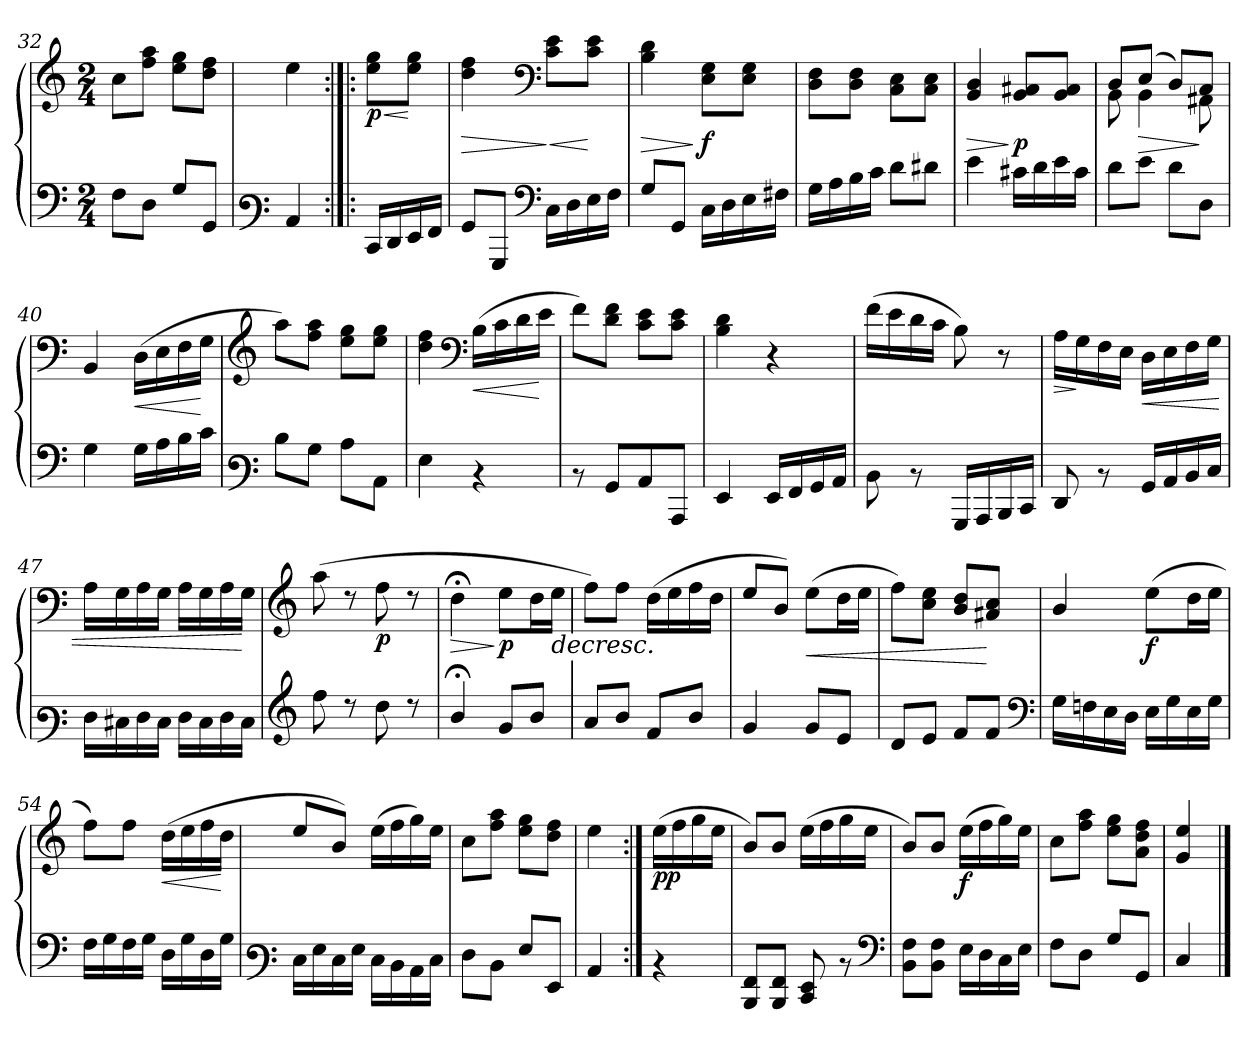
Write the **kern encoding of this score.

**kern	**kern	**dynam
*part1	*part1	*part1
*staff2	*staff1	*staff1/2
*clefF4	*clefG3	*
*M2/4	*M2/4	*
=32	=32	=32
8F\L	8a\L	.
8D\J	8dd\ 8ff\J	.
8G/L	8cc\ 8ee\L	.
8GG/J	8b\ 8dd\J	.
!!LO:LB:g=z
=33	=33	=33
*clefF3	*	*
4C/	4cc\	.
=34:|!|:	=34:|!|:	=34:|!|:
!	!	!LO:HP:b
!	!	!LO:DY:n=1:b
16EE/LL	8cc\ 8ee\L	< p
16FF/	.	.
16GG/	8cc\ 8ee\J	[
16AA/JJ	.	.
=35	=35	=35
!	!	!LO:HP:b
8BB/L	4b\ 4dd\	>
8BBB/J	.	.
*clefF4	*clefF4	*
!	!	!LO:HP:n=1:b
16C\LL	8c\ 8e\L	] <
16D\	.	.
16E\	8c\ 8e\J	[
16F\JJ	.	.
=36	=36	=36
!	!	!LO:HP:b
8G/L	4B\ 4d\	>
8GG/J	.	.
!	!	!LO:DY:n=1:b
16C\LL	8E\ 8G\L	] f
16D\	.	.
16E\	8E\ 8G\J	.
16F#X\JJ	.	.
=37	=37	=37
16G\LL	8D\ 8F\L	.
16A\	.	.
16B\	8D\ 8F\J	.
16c\JJ	.	.
8d\L	8C\ 8E\L	.
8d#X\J	8C\ 8E\J	.
=38	=38	=38
!	!	!LO:HP:b
4e\	4BB/ 4D/	>
!	!	!LO:DY:n=1:b
16c#X\LL	8BB/ 8C#/L	] p
16d\	.	.
16e\	8BB/ 8C#/J	.
16c#\JJ	.	.
=39	=39	=39
*	*^	*
8d\L	8D/L	8BB\	.
!	!	!	!LO:HP:b
8e\J	(>8E/J	4BB\	>
8d\L	8D/L)	.	.
8D\J	8C/J	8AA#X\	]
*	*v	*v	*
=40	=40	=40
4G\	4BB/	.
!	!	!LO:HP:b
16G\LL	(>16D\LL	<
16A\	16E\	.
16B\	16F\	.
16c\JJ	16G\JJ	[
!!LO:LB:g=z
=41	=41	=41
*clefF3	*clefG3	*
8d\L	8ff\L)	.
8B\J	8dd\ 8ff\J	.
8c\L	8cc\ 8ee\L	.
8C\J	8cc\ 8ee\J	.
=42	=42	=42
4G\	4b\ 4dd\	.
*	*clefF4	*
!	!	!LO:HP:b
4rD	(>16B\LL	<
.	16c\	.
.	16d\	.
.	16e\JJ	[
=43	=43	=43
8rD	8f\L)	.
8BB/L	8d\ 8f\J	.
8C/	8c\ 8e\L	.
8CC/J	8c\ 8e\J	.
=44	=44	=44
4GG/	4B\ 4d\	.
16GG/LL	4r	] ]
16AA/	.	.
16BB/	.	.
16C/JJ	.	.
=45	=45	=45
8D\	(>16f\LL	.
.	16e\	.
8rD	16d\	.
.	16c\JJ	.
16BBB/LL	8B\)	.
16CC/	.	.
16DD/	8r	.
16EE/JJ	.	.
=46	=46	=46
!	!	!LO:HP:b
8FF/	(>16A\LL	>
.	16G\	]
8rD	16F\	.
.	16E\JJ	.
!	!	!LO:HP:b
16BB/LL	16D\LL	<
16C/	16E\	.
16D/	16F\	.
16E/JJ	16G\JJ	.
=47	=47	=47
16F\LL	16A\LL	.
16E#X\	16G\	.
16F\	16A\	.
16E#\JJ	16G\JJ	.
16F\LL	16A\LL	.
16E#\	16G\	.
16F\	16A\	.
16E#\JJ	16G\JJ	[
!!LO:PB:g=z
=48	=48	=48
*clefG3	*clefG3	*
8dd\	(>8ff\	.
8rb	8rb	.
!	!	!LO:DY:b
8b\	8dd\	p
8rb	8rb	.
=49	=49	=49
!	!	!LO:HP:b
4g;</	4b;\	>
!	!	!LO:DY:n=1:b
8e/L	8cc\L	] ] p
8g/J	16b\L	.
!	!	!LO:HP:b
.	16cc\JJ	>
=50	=50	=50
8f/L	8dd\L)	.
8g/J	8dd\J	.
8d/L	(>16b\LL	.
.	16cc\	.
8g/J	16dd\	.
.	16b\JJ	.
=51	=51	=51
4e/	8cc/L	.
.	8g/J)	.
!	!	!LO:HP:b
8e/L	(>8cc\L	<
8c/J	16b\L	.
.	16cc\JJ	.
=52	=52	=52
8B/L	8dd\L)	.
8c/J	8a\ 8cc\J	.
8d/L	8g/ 8b/L	.
8d/J	8f#X/ 8a/J	[
*clefF4	*	*
=53	=53	=53
16G\LL	4g/	.
16Fn\	.	.
16E\	.	.
16D\JJ	.	.
!	!	!LO:DY:b
16E\LL	(>8cc\L	f
16G\	.	.
16E\	16b\L	.
16G\JJ	16cc\JJ	.
=54	=54	=54
16F\LL	8dd\L)	.
16G\	.	.
16F\	8dd\J	.
16G\JJ	.	.
!	!	!LO:HP:b
16D\LL	(>16b\LL	<
16G\	16cc\	.
16D\	16dd\	.
16G\JJ	16b\JJ	[
!!LO:LB:g=z
=55	=55	=55
*clefF3	*	*
16E\LL	8cc/L	.
16G\	.	.
16E\	8g/J)	.
16G\JJ	.	.
16E\LL	(>16cc\LL	.
16D\	16dd\	.
16C\	16ee\)	.
16E\JJ	16cc\JJ	.
=56	=56	=56
8F\L	8a\L	.
8D\J	8dd\ 8ff\J	.
8G/L	8cc\ 8ee\L	.
8GG/J	8b\ 8dd\J	.
=57	=57	=57
4C/	4cc\	.
=57X57:|!	=57X57:|!	=57X57:|!
!	!	!LO:DY:b
4rD	(>16cc\LL	pp
.	16dd\	.
.	16ee\	.
.	16cc\JJ	.
=58	=58	=58
8DD/ 8AA/L	8g/L)	.
8DD/ 8AA/J	8g/J	.
8EE/ 8GG/	(>16cc\LL	.
.	16dd\	.
8rD	16ee\	.
.	16cc\JJ	.
*clefF4	*	*
=59	=59	=59
8BB\ 8F\L	8g/L)	.
8BB\ 8F\J	8g/J	.
!	!	!LO:DY:b
16E\LL	(>16cc\LL	f
16D\	16dd\	.
16C\	16ee\)	.
16E\JJ	16cc\JJ	.
=60	=60	=60
8F\L	8a\L	.
8D\J	8dd\ 8ff\J	.
8G/L	8cc\ 8ee\L	.
8GG/J	8f\ 8b\ 8dd\J	.
=61	=61	=61
4C/	4e/ 4cc/	.
==	==	==
*-	*-	*-
